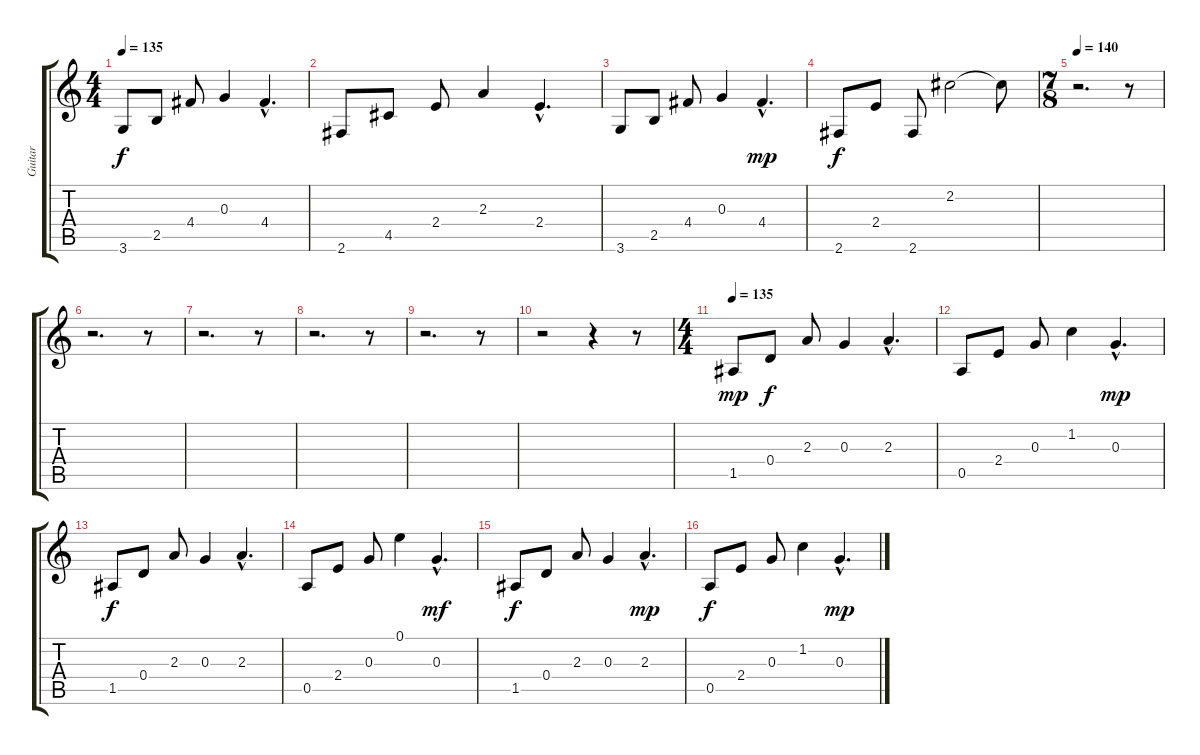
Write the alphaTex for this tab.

\track ("Guitar" "Guitar") {instrument acousticguitarsteel}
\staff {score tabs}
\tuning (E4 B3 G3 D3 A2 E2) {hide}
\ts (4 4)
\tempo 135
\clef g2
\ks c
3.6.8{dy f} 2.5.8 4.4.8 0.3.4 4.4{hac}.4{d} |
2.6.8 4.5.8 2.4.8 2.3.4 2.4{hac}.4{d} |
3.6.8 2.5.8 4.4.8 0.3.4 4.4{hac}.4{d dy mp} |
2.6.8{dy f} 2.4.8 2.6.8 2.2.2 2.2{t}.8 |
\ts (7 8)
\tempo 140
r.2{d} r.8 |
r.2{d} r.8 |
r.2{d} r.8 |
r.2{d} r.8 |
r.2{d} r.8 |
r.2 r.4 r.8 |
\ts (4 4)
\tempo 135
1.5.8{dy mp} 0.4.8{dy f} 2.3.8 0.3.4 2.3{hac}.4{d} |
0.5.8 2.4.8 0.3.8 1.2.4 0.3{hac}.4{d dy mp} |
1.5.8{dy f} 0.4.8 2.3.8 0.3.4 2.3{hac}.4{d} |
0.5.8 2.4.8 0.3.8 0.1.4 0.3{hac}.4{d dy mf} |
1.5.8{dy f} 0.4.8 2.3.8 0.3.4 2.3{hac}.4{d dy mp} |
0.5.8{dy f} 2.4.8 0.3.8 1.2.4 0.3{hac}.4{d dy mp}
